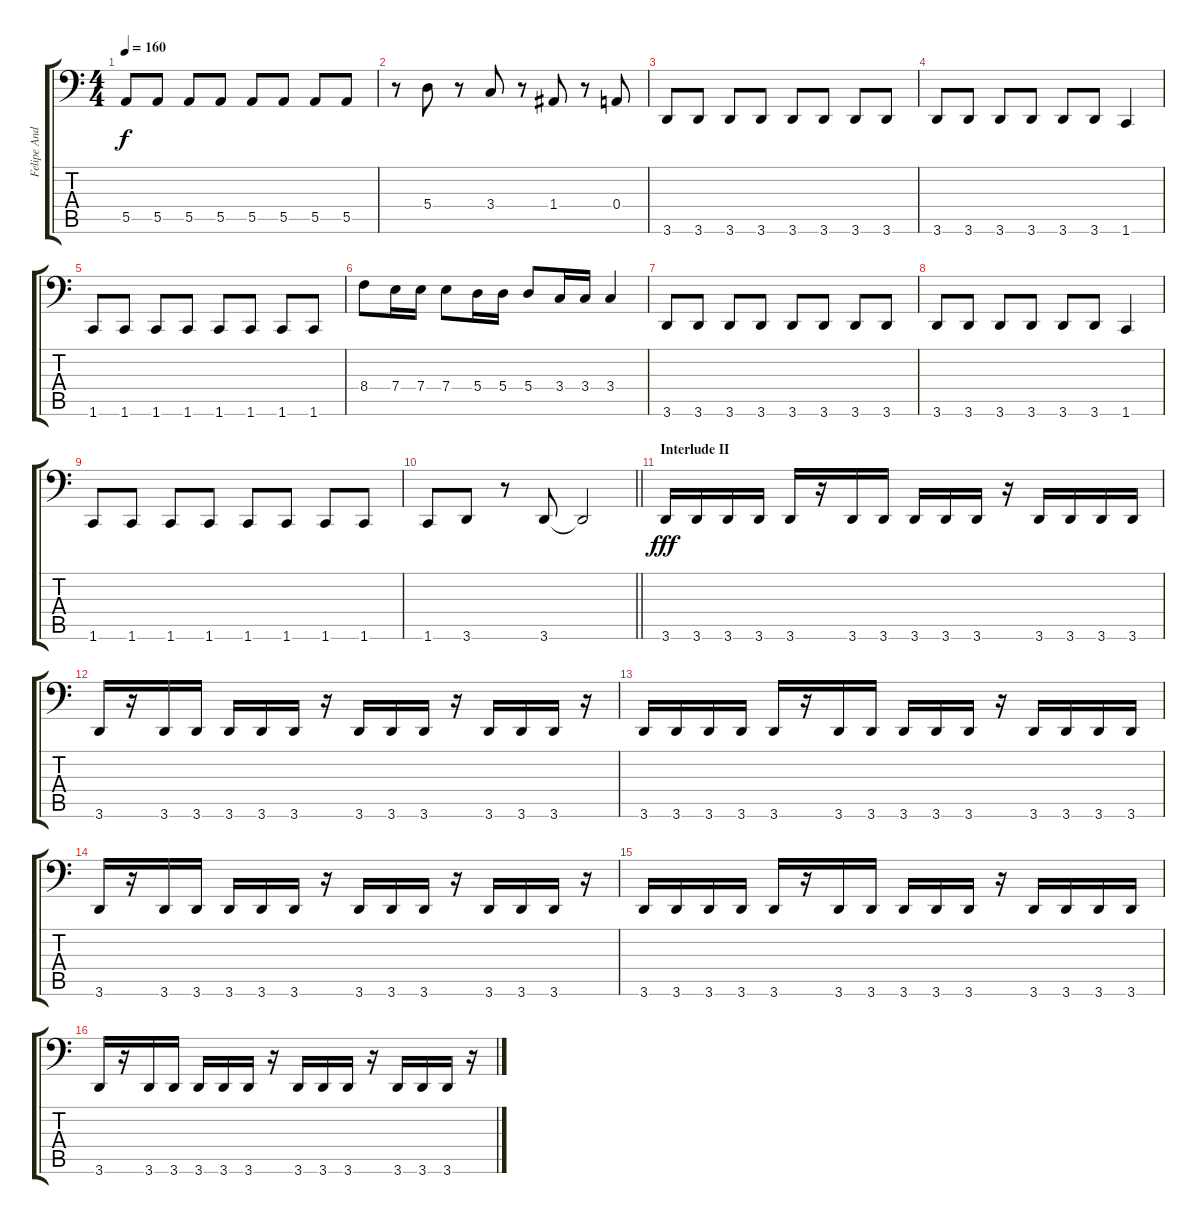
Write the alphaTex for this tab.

\track ("Felipe Andreoli" "Felipe And") {instrument electricbassfinger}
\staff {score tabs}
\tuning (C3 G2 D2 A1 E1 B0) {hide}
\ts (4 4)
\tempo 160
\clef f4
\ks c
5.5.8{dy f} 5.5.8 5.5.8 5.5.8 5.5.8 5.5.8 5.5.8 5.5.8 |
r.8 5.4.8 r.8 3.4.8 r.8 1.4.8 r.8 0.4.8 |
3.6.8 3.6.8 3.6.8 3.6.8 3.6.8 3.6.8 3.6.8 3.6.8 |
3.6.8 3.6.8 3.6.8 3.6.8 3.6.8 3.6.8 1.6.4 |
1.6.8 1.6.8 1.6.8 1.6.8 1.6.8 1.6.8 1.6.8 1.6.8 |
8.4.8 7.4.16 7.4.16 7.4.8 5.4.16 5.4.16 5.4.8 3.4.16 3.4.16 3.4.4 |
3.6.8 3.6.8 3.6.8 3.6.8 3.6.8 3.6.8 3.6.8 3.6.8 |
3.6.8 3.6.8 3.6.8 3.6.8 3.6.8 3.6.8 1.6.4 |
1.6.8 1.6.8 1.6.8 1.6.8 1.6.8 1.6.8 1.6.8 1.6.8 |
\barLineRight lightlight
1.6.8 3.6.8 r.8 3.6.8 3.6{t}.2 |
\section ("" "Interlude II")
3.6.16{dy fff} 3.6.16 3.6.16 3.6.16 3.6.16 r.16 3.6.16 3.6.16 3.6.16 3.6.16 3.6.16 r.16 3.6.16 3.6.16 3.6.16 3.6.16 |
3.6.16 r.16 3.6.16 3.6.16 3.6.16 3.6.16 3.6.16 r.16 3.6.16 3.6.16 3.6.16 r.16 3.6.16 3.6.16 3.6.16 r.16 |
3.6.16 3.6.16 3.6.16 3.6.16 3.6.16 r.16 3.6.16 3.6.16 3.6.16 3.6.16 3.6.16 r.16 3.6.16 3.6.16 3.6.16 3.6.16 |
3.6.16 r.16 3.6.16 3.6.16 3.6.16 3.6.16 3.6.16 r.16 3.6.16 3.6.16 3.6.16 r.16 3.6.16 3.6.16 3.6.16 r.16 |
3.6.16 3.6.16 3.6.16 3.6.16 3.6.16 r.16 3.6.16 3.6.16 3.6.16 3.6.16 3.6.16 r.16 3.6.16 3.6.16 3.6.16 3.6.16 |
3.6.16 r.16 3.6.16 3.6.16 3.6.16 3.6.16 3.6.16 r.16 3.6.16 3.6.16 3.6.16 r.16 3.6.16 3.6.16 3.6.16 r.16
